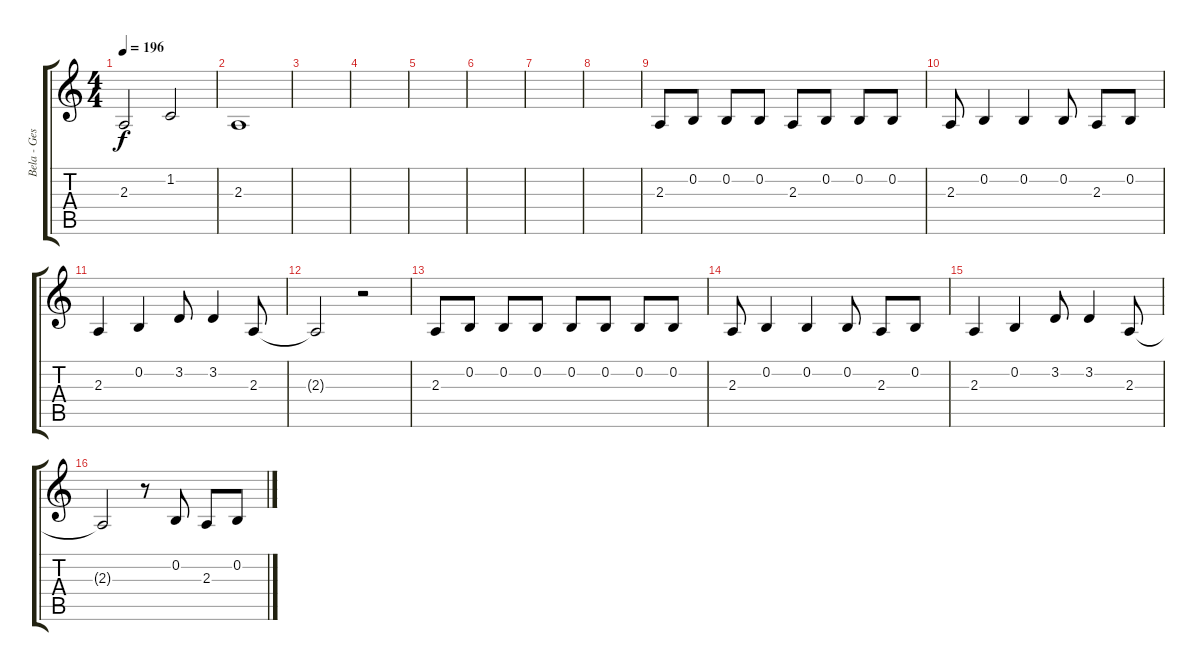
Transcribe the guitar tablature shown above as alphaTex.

\track ("Bela - Gesang" "Bela - Ges") {instrument oboe}
\staff {score tabs}
\tuning (E4 B3 G3 D3 A2 E2) {hide}
\ts (4 4)
\tempo 196
\clef g2
\ks c
2.3.2{dy f} 1.2.2 |
2.3.1 |
|
|
|
|
|
|
2.3.8 0.2.8 0.2.8 0.2.8 2.3.8 0.2.8 0.2.8 0.2.8 |
2.3.8 0.2.4 0.2.4 0.2.8 2.3.8 0.2.8 |
2.3.4 0.2.4 3.2.8 3.2.4 2.3.8 |
2.3{t}.2 r.2 |
2.3.8 0.2.8 0.2.8 0.2.8 0.2.8 0.2.8 0.2.8 0.2.8 |
2.3.8 0.2.4 0.2.4 0.2.8 2.3.8 0.2.8 |
2.3.4 0.2.4 3.2.8 3.2.4 2.3.8 |
2.3{t}.2 r.8 0.2.8 2.3.8 0.2.8
